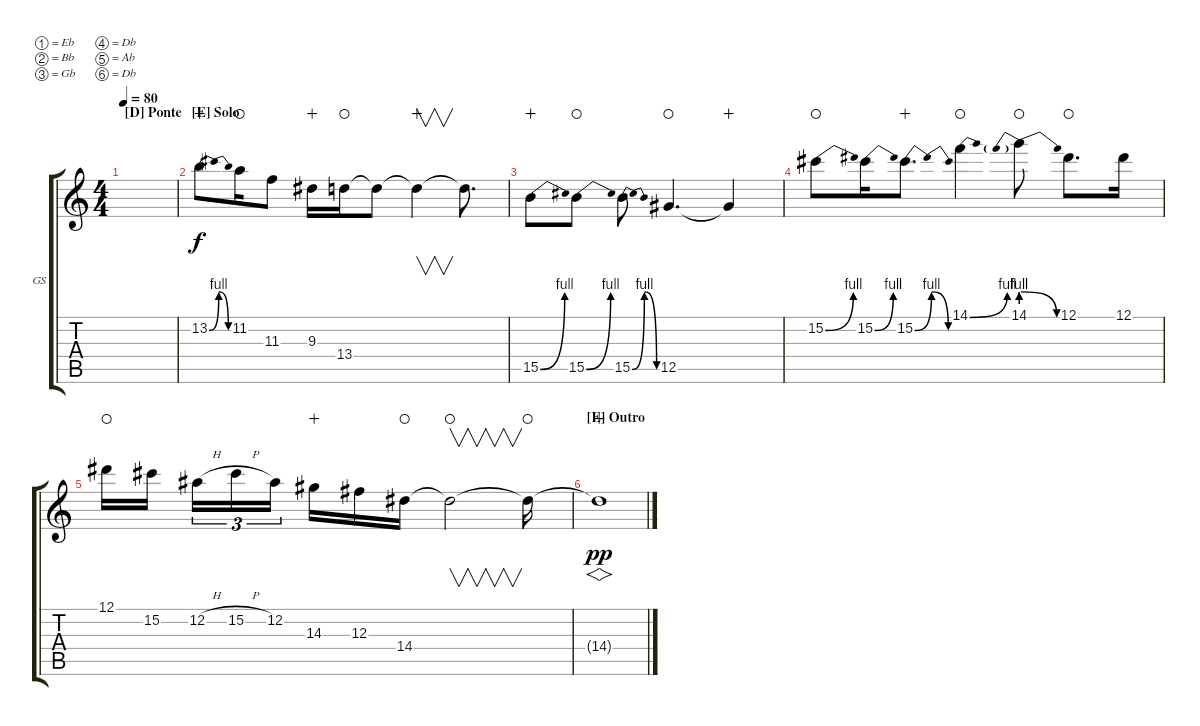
\defaultSystemsLayout 4
\bracketExtendMode groupsimilarinstruments
\firstSystemTrackNameOrientation horizontal
\otherSystemsTrackNameOrientation horizontal
\track ("Guitarra Solo" "GS") {multiBarRest instrument overdrivenguitar}
\staff {score tabs}
\tuning (Eb4 Bb3 Gb3 Db3 Ab2 Db2)
\ts (4 4)
\section ("D" "Ponte")
\tempo 80
\clef g2
\ks c
|
\section ("E" "Solo")
13.2{be (bendrelease 0 0 10.2 4 20.4 4 30 0)}.8{wahc} 11.2.16{waho} 11.3.8 9.3.16{wahc} 13.4.16{waho} 13.4{t}.8 13.4{t}.4{v wahc} 13.4{t}.8{d} |
15.5{be (bend 0 0 15 4)}.8{wahc} 15.5{be (bend 0 0 15 4)}.8{waho} 15.5{be (bendrelease 0 0 10.2 4 20.4 4 30 0)}.8 12.5.4{d waho} 12.5{t}.4{wahc} |
15.2{be (bend 0 0 15 4)}.8{waho} 15.2{be (bend 0 0 15 4)}.16 15.2{be (bendrelease 0 0 10.2 4 20.4 4 30 0)}.8{d wahc} 14.1{be (bend 0 0 15 4)}.4{waho} 14.1{be (prebendrelease 0 4 15 0)}.8{waho} 12.1.8{d waho} 12.1.16 |
12.1.16{waho} 15.2.16 12.2{h}.16{tu (3 2)} 15.2{h}.16{tu (3 2)} 12.2.16{tu (3 2)} 14.3.16{wahc} 12.3.16 14.4.16{waho} 14.4{t}.2{v waho} 14.4{t}.16{waho} |
\section ("E" "Outro")
14.4{t}.1{vs dy pp wahc}
